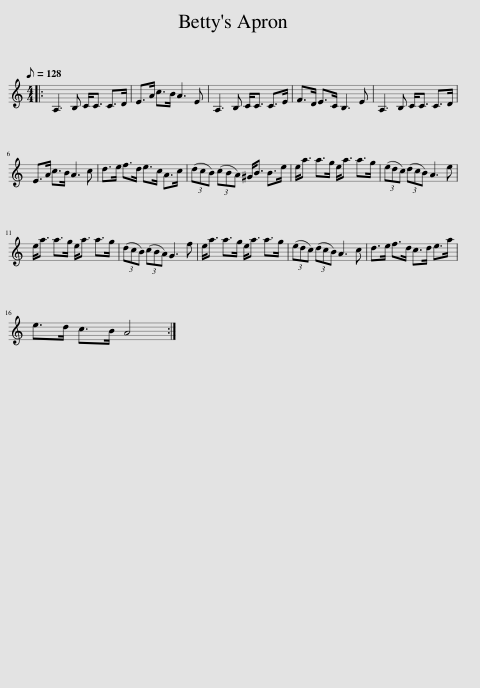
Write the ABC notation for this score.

X:1
L:1/8
Q:1/8=128
M:4/4
I:linebreak $
K:C
V:1 treble
V:1
|: A,3 B, C<C C>D | E>A c>B A3 E | A,3 B, C<C C>E | F>D E>C B,3 E | A,3 B, C<C C>D |$ %5
 E>A c>B A3 c | d>e f>d e>c A>c | (3(dcB) (3(cBA) ^G<B B>e | e<a a>g e<a a>g | (3(edc) (3(dcB) A3 e |$ %10
 e<a a>g e<a a>g | (3(dcB) (3(cBA) G3 f | e<a a>g e<a a>g | (3(edc) (3(dcB) A3 c | d>e f>d c>d e>a |$ %15
 e>d c>B A4 :| %16
